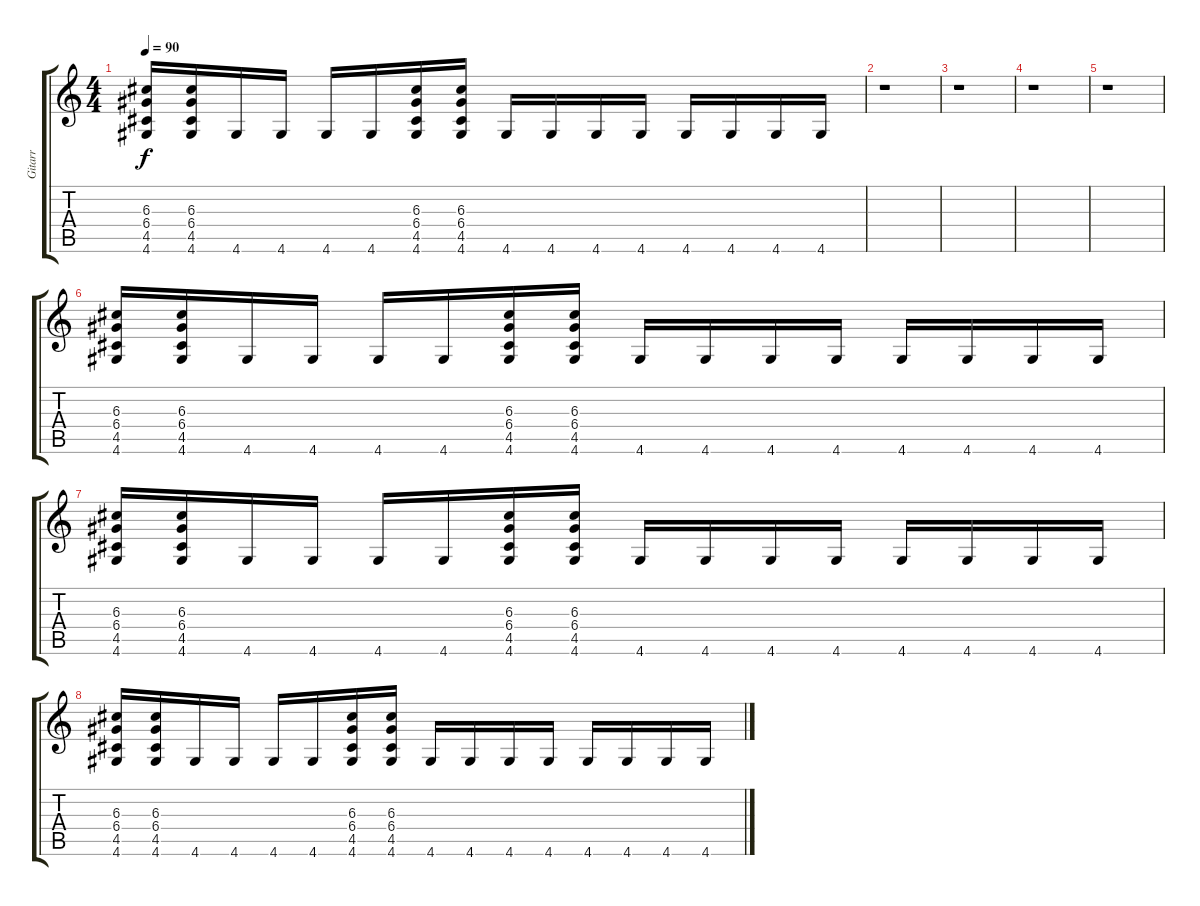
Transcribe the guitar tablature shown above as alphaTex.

\track ("Gitarr" "Gitarr") {instrument distortionguitar}
\staff {score tabs}
\tuning (E4 B3 G3 D3 A2 E2) {hide}
\ts (4 4)
\tempo 90
\clef g2
\ks c
(6.3 6.4 4.5 4.6).16{dy f volume 12 instrument distortionguitar} (6.3 6.4 4.5 4.6).16 4.6.16{volume 10 instrument electricguitarmuted} 4.6.16 4.6.16 4.6.16 (6.3 6.4 4.5 4.6).16{volume 12 instrument distortionguitar} (6.3 6.4 4.5 4.6).16 4.6.16{volume 10 instrument electricguitarmuted} 4.6.16 4.6.16 4.6.16 4.6.16 4.6.16 4.6.16 4.6.16 |
r.1{volume 12 instrument distortionguitar} |
r.1 |
r.1 |
r.1 |
(6.3 6.4 4.5 4.6).16{volume 12 instrument distortionguitar} (6.3 6.4 4.5 4.6).16 4.6.16{volume 10 instrument electricguitarmuted} 4.6.16 4.6.16 4.6.16 (6.3 6.4 4.5 4.6).16{volume 12 instrument distortionguitar} (6.3 6.4 4.5 4.6).16 4.6.16{volume 10 instrument electricguitarmuted} 4.6.16 4.6.16 4.6.16 4.6.16 4.6.16 4.6.16 4.6.16 |
(6.3 6.4 4.5 4.6).16{volume 12 instrument distortionguitar} (6.3 6.4 4.5 4.6).16 4.6.16{volume 10 instrument electricguitarmuted} 4.6.16 4.6.16 4.6.16 (6.3 6.4 4.5 4.6).16{volume 12 instrument distortionguitar} (6.3 6.4 4.5 4.6).16 4.6.16{volume 10 instrument electricguitarmuted} 4.6.16 4.6.16 4.6.16 4.6.16 4.6.16 4.6.16 4.6.16 |
(6.3 6.4 4.5 4.6).16{volume 12 instrument distortionguitar} (6.3 6.4 4.5 4.6).16 4.6.16{volume 10 instrument electricguitarmuted} 4.6.16 4.6.16 4.6.16 (6.3 6.4 4.5 4.6).16{volume 12 instrument distortionguitar} (6.3 6.4 4.5 4.6).16 4.6.16{volume 10 instrument electricguitarmuted} 4.6.16 4.6.16 4.6.16 4.6.16 4.6.16 4.6.16 4.6.16
